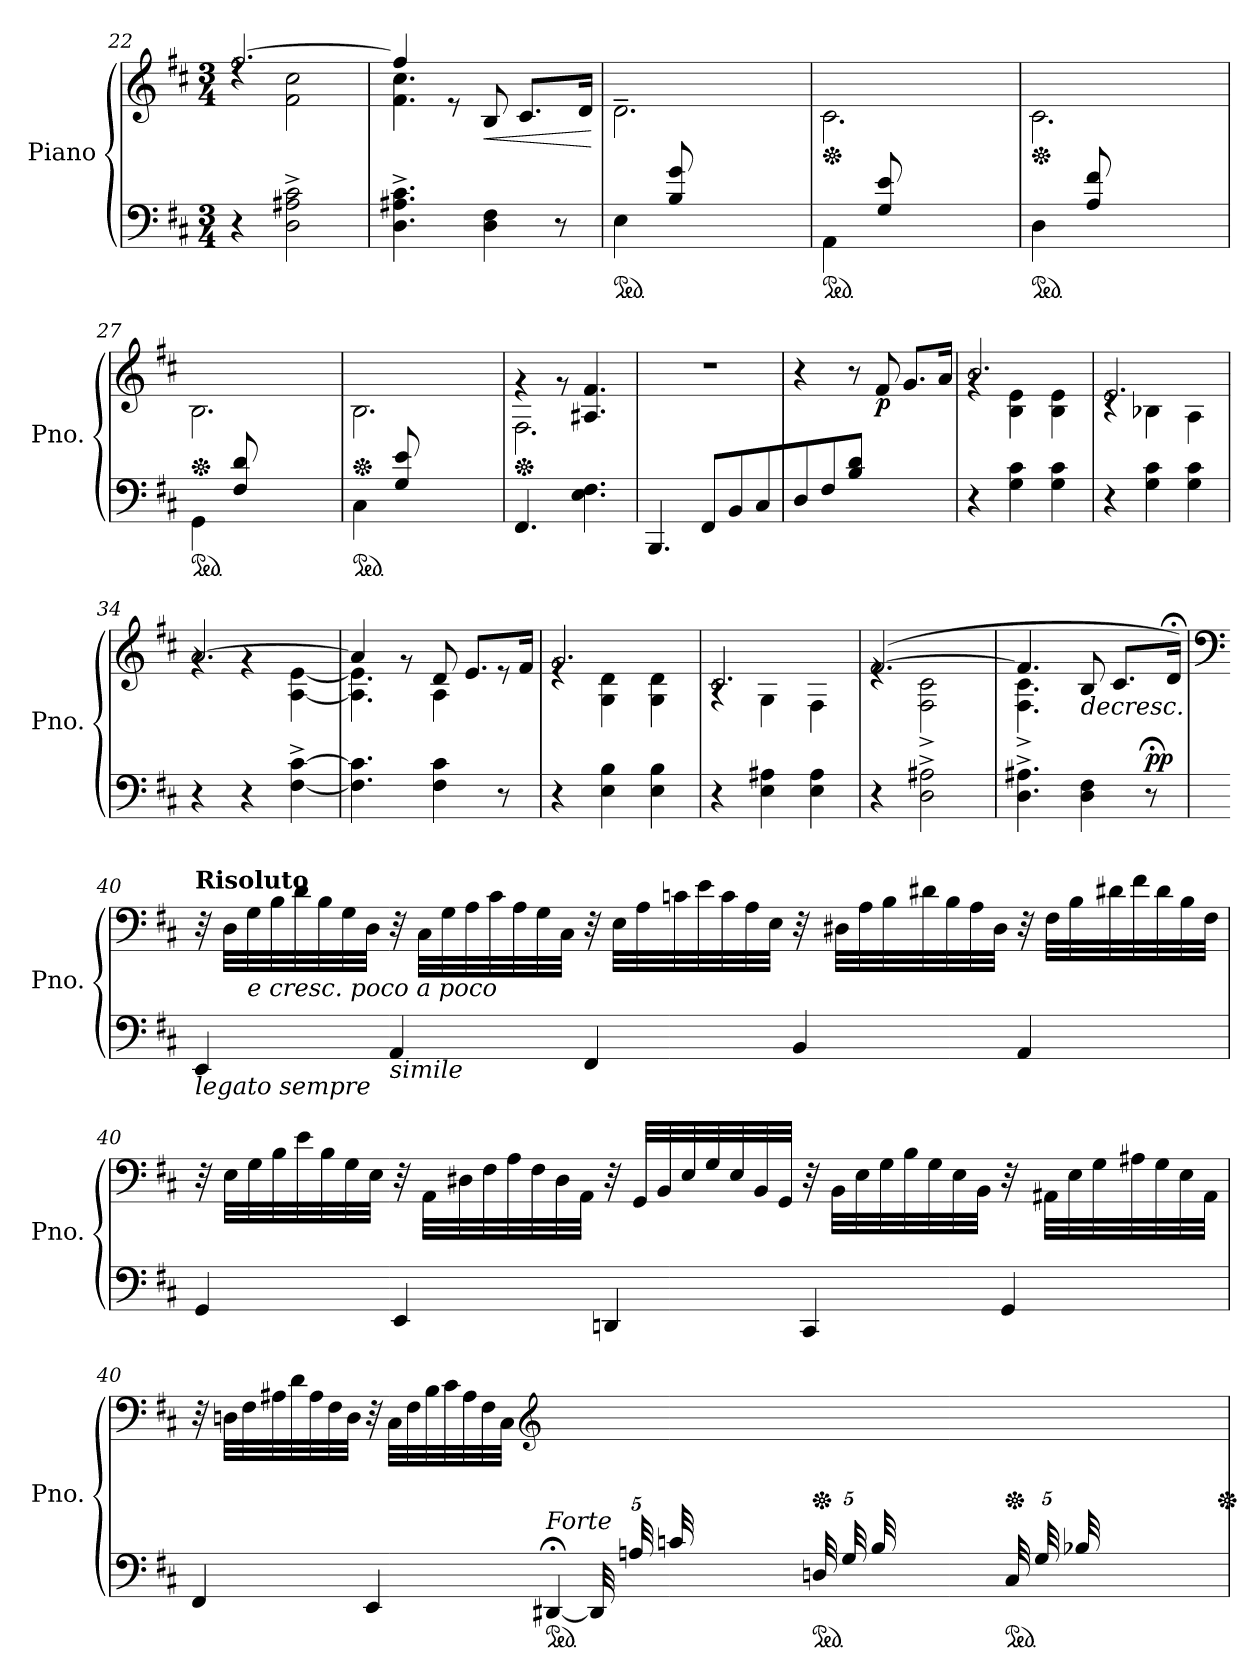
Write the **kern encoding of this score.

**kern	**kern	**dynam
*part1	*part1	*part1
*staff2	*staff1	*staff1/2
*I"Piano	*	*
*I'Pno.	*	*
*clefF4	*clefG2	*
*k[f#c#]	*k[f#c#]	*
*M3/4	*M3/4	*
=22	=22	=22
*	*^	*
4r	[2.ff#/	4rdd	.
2D\^ 2A#X\^ 2c#\^	.	2f#\ 2cc#\	.
=23	=23	=23	=23
4.D\^ 4.A#X\^ 4.c#\^	4ff#/]	4.f#\ 4.cc#\	.
.	8re	.	.
!	!	!	!LO:HP:b
4D\ 4F#\	8B/	8ryy	<
.	8.c#/L	4ryy	.
8r	.	.	.
.	16d/Jk	.	.
*	*v	*v	*
.	.	[
!!LO:LB:g=z
=24	=24	=24
*ped	*	*
*	*^	*
4E\	2.d~\	4.ryy	.
8B/ 8g/L	.	.	.
4.ryy	.	8b\	.
.	.	8g\	.
.	.	8dd\J	.
=25	=25	=25	=25
*ped	*	*	*
*	*Xped	*	*
4AA\	2.c#\	4.ryy	.
8G/ 8e/L	.	.	.
4.ryy	.	8a\	.
.	.	8g\	.
.	.	8cc#\J	.
=26	=26	=26	=26
*ped	*	*	*
*	*Xped	*	*
4D\	2.c#\	4.ryy	.
8A/ 8f#/L	.	.	.
4.ryy	.	8a\	.
.	.	8f#\	.
.	.	8cc#\J	.
=27	=27	=27	=27
*ped	*	*	*
*	*Xped	*	*
4GG\	2.B\	4.ryy	.
8F#/ 8d/L	.	.	.
4.ryy	.	8g\	.
.	.	8f#\	.
.	.	8b\J	.
=28	=28	=28	=28
*ped	*	*	*
*	*Xped	*	*
4C#\	2.B\	4.ryy	.
8G/ 8e/L	.	.	.
4.ryy	.	8g\	.
.	.	8e\	.
.	.	8b\J	.
=29	=29	=29	=29
*	*Xped	*	*
4.FF#/	4rg	2.F#\	.
.	8rg	.	.
4.E\ 4.F#\	4.A#X/ 4.f#/	.	.
*	*v	*v	*
!!LO:PB:g=z
=30	=30	=30
4.BBB/	2.r	.
8FF#/L	.	.
8BB/	.	.
8C#/	.	.
=31	=31	=31
8D/	4r	.
8F#/	.	.
8B/ 8d/J	8r	.
!	!	!LO:DY:b
8ryy	8f#/	p
4ryy	8.g/L	.
.	16a/Jk	.
=32	=32	=32
*	*^	*
4r	2.b/	4rg	.
4G\ 4c#\	.	4B\ 4e\	.
4G\ 4c#\	.	4B\ 4e\	.
=33	=33	=33	=33
4r	2.e/	4rc	.
4G\ 4c#\	.	4B-X\	.
4G\ 4c#\	.	4A\	.
=34	=34	=34	=34
4r	[2.a/	4rg	.
4r	.	4rg	.
[4F#\^ [4c#\^	.	[4A\ [4e\	.
!!LO:LB:g=z	!!
=35	=35	=35	=35
4.F#\] 4.c#\]	4a/]	4.A\] 4.e\]	.
.	8rg	.	.
4F#\ 4c#\	8d/	4A\	.
.	8.e/L	.	.
8r	.	8re	.
.	16f#/Jk	.	.
=36	=36	=36	=36
4r	2.g/	4re	.
4E\ 4B\	.	4G\ 4d\	.
4E\ 4B\	.	4G\ 4d\	.
=37	=37	=37	=37
4r	2.c#/	4rA	.
4E\ 4A#X\	.	4G\	.
4E\ 4A#\	.	4F#\	.
=38	=38	=38	=38
4r	([2.f#/	4re	.
2D\^ 2A#X\^	.	2F#\^ 2c#\^	.
=39	=39	=39	=39
4.D\^ 4.A#X\^	4.f#/]	4.F#\^ 4.c#\^	.
!	!	!	!LO:HP:b
4D\ 4F#\	8B/	4ryy	>
.	8.c#/L	.	.
!	!	!	!LO:DY:a=2
8r;	.	8ryy	pp
.	16d;</Jk)	.	.
*	*v	*v	*
.	.	]
!!LO:LB:g=z
=40	=40	=40
*	*clefF4	*
!	!LO:TX:a:B:t=Risoluto	!
!LO:TX:b:i:t=legato sempre	!	!
!	!	!LO:DY:a=2
4EE/	32r	other-dynamics
.	32D\LLL	.
!	!LO:TX:b:i:t=e cresc. poco a poco	!
.	32G\	.
.	32B\	.
.	32d\	.
.	32B\	.
.	32G\	.
.	32D\JJJ	.
!LO:TX:b:i:t=simile	!	!
4AA/	32r	.
.	32C#\LLL	.
.	32G\	.
.	32A\	.
.	32c#\	.
.	32A\	.
.	32G\	.
.	32C#\JJJ	.
4FF#/	32r	.
.	32E\LLL	.
.	32A\	.
.	32cn\	.
.	32e\	.
.	32c\	.
.	32A\	.
.	32E\JJJ	.
4BB/	32r	.
.	32D#X\LLL	.
.	32A\	.
.	32B\	.
.	32d#X\	.
.	32B\	.
.	32A\	.
.	32D#\JJJ	.
4AA/	32r	.
.	32F#\LLL	.
.	32B\	.
.	32d#X\	.
.	32f#\	.
.	32d#\	.
.	32B\	.
.	32F#\JJJ	.
!!LO:LB:g=z
=40X1	=40X1	=40X1
4GG/	32r	.
.	32E\LLL	.
.	32G\	.
.	32B\	.
.	32e\	.
.	32B\	.
.	32G\	.
.	32E\JJJ	.
4EE/	32r	.
.	32AA\LLL	.
.	32D#X\	.
.	32F#\	.
.	32A\	.
.	32F#\	.
.	32D#\	.
.	32AA\JJJ	.
4DDn/	32r	.
.	32GG/LLL	.
.	32BB/	.
.	32E/	.
.	32G/	.
.	32E/	.
.	32BB/	.
.	32GG/JJJ	.
4CC#/	32r	.
.	32BB\LLL	.
.	32E\	.
.	32G\	.
.	32B\	.
.	32G\	.
.	32E\	.
.	32BB\JJJ	.
4GG/	32r	.
.	32AA#X\LLL	.
.	32E\	.
.	32G\	.
.	32A#X\	.
.	32G\	.
.	32E\	.
.	32AA#\JJJ	.
!!LO:LB:g=z
=40X2	=40X2	=40X2
*	*^	*
4FF#/	32r	40%33ryy	.
.	32Dn\LLL	.	.
.	32F#\	.	.
.	32A#X\	.	.
.	32d\	.	.
.	32A#\	.	.
.	32F#\	.	.
.	32D\JJJ	.	.
4EE/	32r	.	.
.	32C#\LLL	.	.
.	32F#\	.	.
.	32B\	.	.
.	32c#\	.	.
.	32A#\	.	.
.	32F#\	.	.
.	32C#\JJJ	.	.
*	*clefG2	*	*
*ped	*	*	*
!LO:TX:a:i:t=Forte	!	!	!
[4DD#X;</	4ryy	.	.
*Xbrackettup	*	*	*
40DD#/LLL]	4ryy	.	.
40An/	.	.	.
40cn/	.	.	.
10.ryy	.	40f#\	.
.	.	40a\	.
.	.	40ccn\	.
.	.	40ff#\	.
.	.	40cc\	.
.	.	40a\	.
40ryy	.	40f#\JJJ	.
*ped	*	*	*
*	*Xped	*	*
40Dn/LLL	4ryy	20.ryy	.
40G/	.	.	.
40B/	.	.	.
40%7ryy	.	40e\	.
.	.	40g\	.
.	.	40a\	.
.	.	40b\	.
.	.	40a\	.
.	.	40g\	.
.	.	40e\JJJ	.
*ped	*	*	*
*	*Xped	*	*
40C#/LLL	4ryy	20.ryy	.
40G/	.	.	.
40B-X/	.	.	.
40%7ryy	.	40e\	.
.	.	40g\	.
.	.	40b-X\	.
.	.	40ee\	.
.	.	40b-\	.
.	.	40g\	.
.	.	40e\JJJ	.
*	*Xped	*	*
*	*v	*v	*
=	=	=
*-	*-	*-
